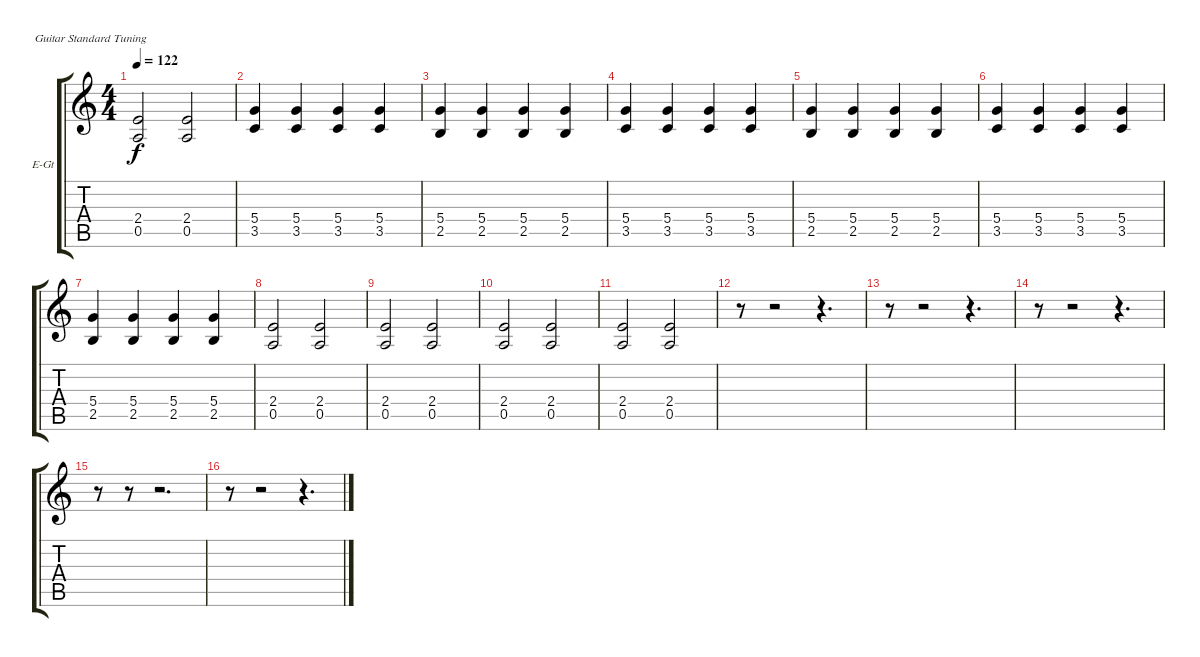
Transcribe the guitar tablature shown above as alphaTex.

\bracketExtendMode groupsimilarinstruments
\firstSystemTrackNameOrientation horizontal
\otherSystemsTrackNameOrientation horizontal
\track ("Gitara" "E-Gt") {instrument distortionguitar}
\staff {score tabs}
\tuning (E4 B3 G3 D3 A2 E2)
\ts (4 4)
\tempo 122
\clef g2
\ks c
(2.4 0.5).2{dy f} (2.4 0.5).2 |
(5.4 3.5).4 (5.4 3.5).4 (5.4 3.5).4 (5.4 3.5).4 |
(5.4 2.5).4 (5.4 2.5).4 (5.4 2.5).4 (5.4 2.5).4 |
(5.4 3.5).4 (5.4 3.5).4 (5.4 3.5).4 (5.4 3.5).4 |
(5.4 2.5).4 (5.4 2.5).4 (5.4 2.5).4 (5.4 2.5).4 |
(5.4 3.5).4 (5.4 3.5).4 (5.4 3.5).4 (5.4 3.5).4 |
(5.4 2.5).4 (5.4 2.5).4 (5.4 2.5).4 (5.4 2.5).4 |
(2.4 0.5).2 (2.4 0.5).2 |
(2.4 0.5).2 (2.4 0.5).2 |
(2.4 0.5).2 (2.4 0.5).2 |
(2.4 0.5).2 (2.4 0.5).2 |
r.8 r.2 r.4{d} |
r.8 r.2 r.4{d} |
r.8 r.2 r.4{d} |
r.8 r.8 r.2{d} |
r.8 r.2 r.4{d}
